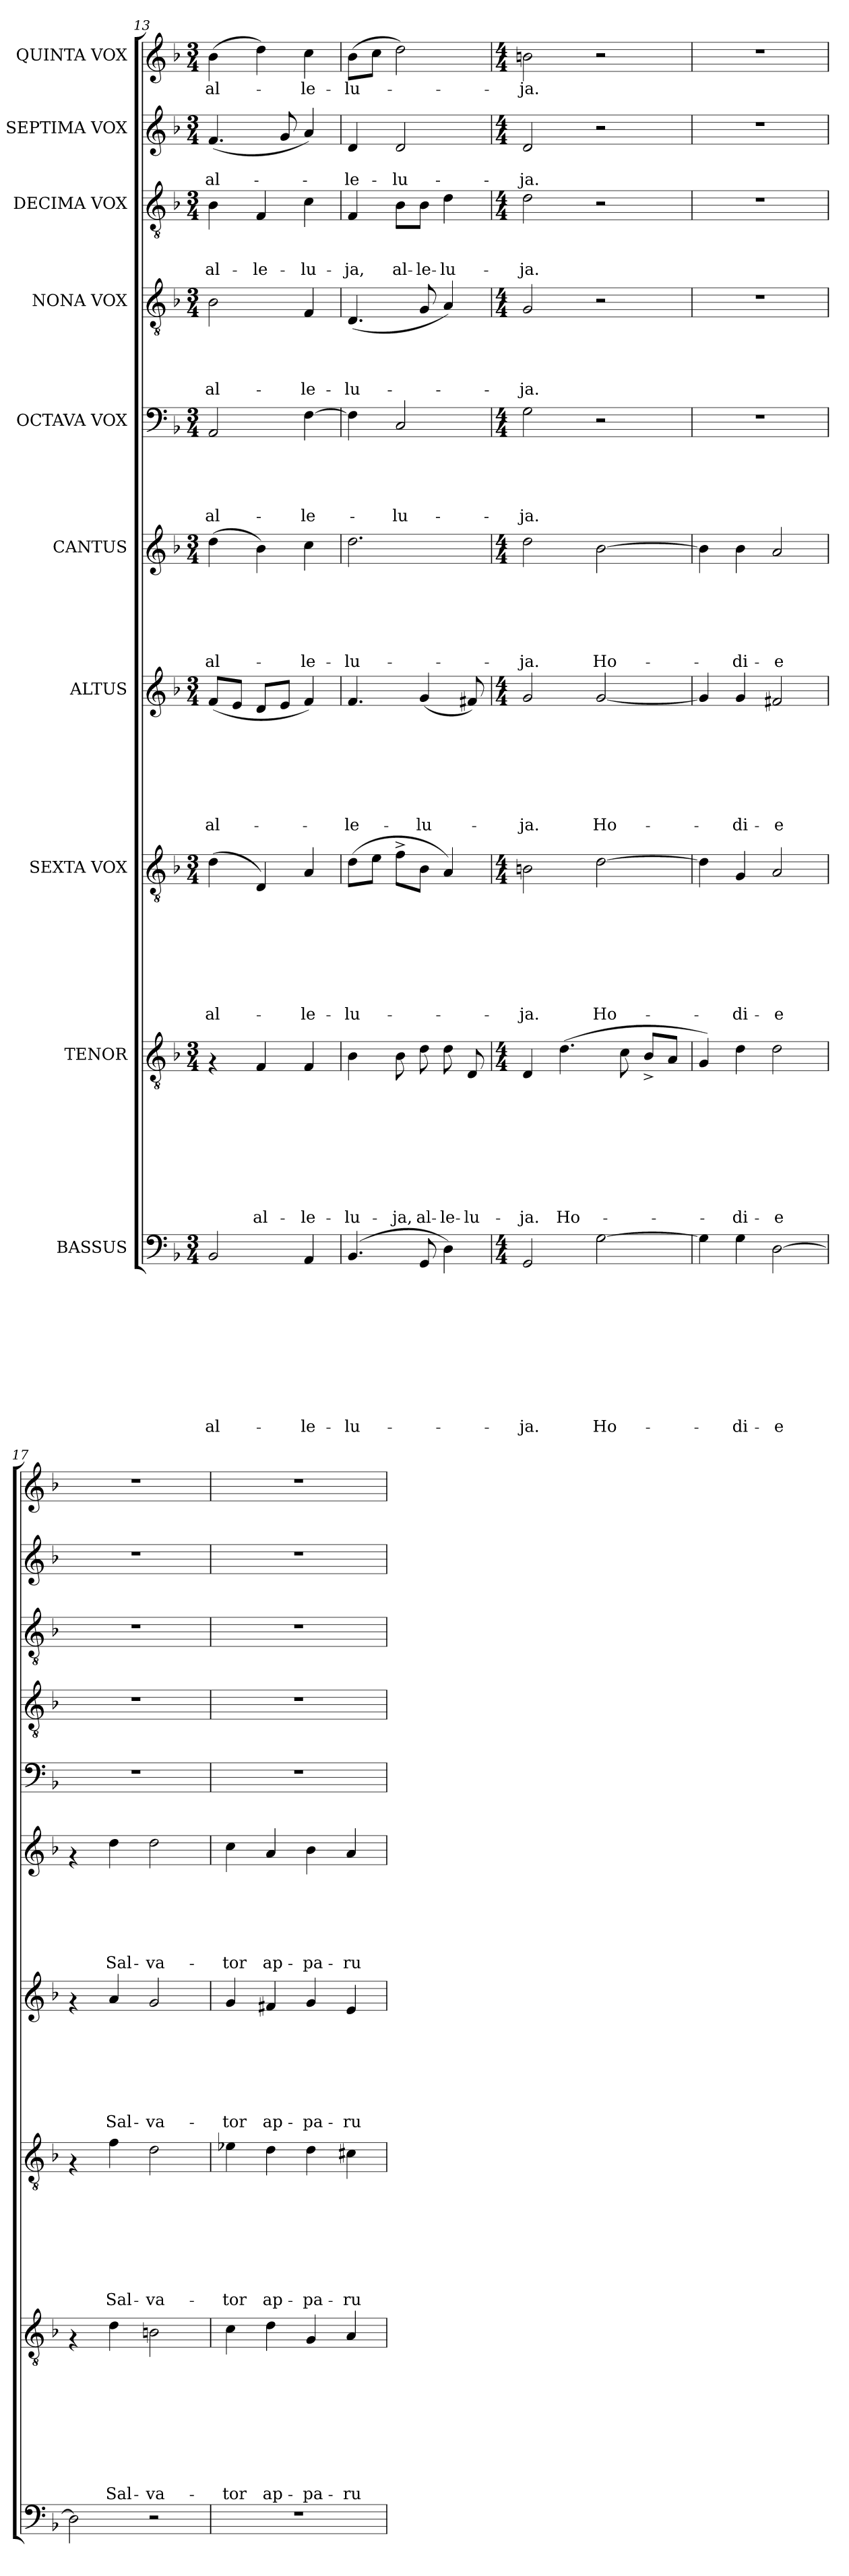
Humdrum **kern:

**kern	**text	**text	**text	**text	**text	**text	**text	**text	**text	**text	**kern	**text	**text	**text	**text	**text	**text	**text	**text	**text	**kern	**text	**text	**text	**text	**text	**text	**text	**text	**kern	**text	**text	**text	**text	**text	**text	**text	**kern	**text	**text	**text	**text	**text	**text	**kern	**text	**text	**text	**text	**text	**kern	**text	**text	**text	**text	**kern	**text	**text	**text	**kern	**text	**text	**kern	**text
*part10	*part10	*part10	*part10	*part10	*part10	*part10	*part10	*part10	*part10	*part10	*part9	*part9	*part9	*part9	*part9	*part9	*part9	*part9	*part9	*part9	*part8	*part8	*part8	*part8	*part8	*part8	*part8	*part8	*part8	*part7	*part7	*part7	*part7	*part7	*part7	*part7	*part7	*part6	*part6	*part6	*part6	*part6	*part6	*part6	*part5	*part5	*part5	*part5	*part5	*part5	*part4	*part4	*part4	*part4	*part4	*part3	*part3	*part3	*part3	*part2	*part2	*part2	*part1	*part1
*staff10	*staff10	*staff10	*staff10	*staff10	*staff10	*staff10	*staff10	*staff10	*staff10	*staff10	*staff9	*staff9	*staff9	*staff9	*staff9	*staff9	*staff9	*staff9	*staff9	*staff9	*staff8	*staff8	*staff8	*staff8	*staff8	*staff8	*staff8	*staff8	*staff8	*staff7	*staff7	*staff7	*staff7	*staff7	*staff7	*staff7	*staff7	*staff6	*staff6	*staff6	*staff6	*staff6	*staff6	*staff6	*staff5	*staff5	*staff5	*staff5	*staff5	*staff5	*staff4	*staff4	*staff4	*staff4	*staff4	*staff3	*staff3	*staff3	*staff3	*staff2	*staff2	*staff2	*staff1	*staff1
*I"BASSUS	*	*	*	*	*	*	*	*	*	*	*I"TENOR	*	*	*	*	*	*	*	*	*	*I"SEXTA VOX	*	*	*	*	*	*	*	*	*I"ALTUS	*	*	*	*	*	*	*	*I"CANTUS	*	*	*	*	*	*	*I"OCTAVA VOX	*	*	*	*	*	*I"NONA VOX	*	*	*	*	*I"DECIMA VOX	*	*	*	*I"SEPTIMA VOX	*	*	*I"QUINTA VOX	*
*clefF4	*	*	*	*	*	*	*	*	*	*	*clefGv2	*	*	*	*	*	*	*	*	*	*clefGv2	*	*	*	*	*	*	*	*	*clefG2	*	*	*	*	*	*	*	*clefG2	*	*	*	*	*	*	*clefF4	*	*	*	*	*	*clefGv2	*	*	*	*	*clefGv2	*	*	*	*clefG2	*	*	*clefG2	*
*k[b-]	*	*	*	*	*	*	*	*	*	*	*k[b-]	*	*	*	*	*	*	*	*	*	*k[b-]	*	*	*	*	*	*	*	*	*k[b-]	*	*	*	*	*	*	*	*k[b-]	*	*	*	*	*	*	*k[b-]	*	*	*	*	*	*k[b-]	*	*	*	*	*k[b-]	*	*	*	*k[b-]	*	*	*k[b-]	*
*F:	*	*	*	*	*	*	*	*	*	*	*F:	*	*	*	*	*	*	*	*	*	*F:	*	*	*	*	*	*	*	*	*F:	*	*	*	*	*	*	*	*F:	*	*	*	*	*	*	*F:	*	*	*	*	*	*F:	*	*	*	*	*F:	*	*	*	*F:	*	*	*F:	*
*M3/4	*	*	*	*	*	*	*	*	*	*	*M3/4	*	*	*	*	*	*	*	*	*	*M3/4	*	*	*	*	*	*	*	*	*M3/4	*	*	*	*	*	*	*	*M3/4	*	*	*	*	*	*	*M3/4	*	*	*	*	*	*M3/4	*	*	*	*	*M3/4	*	*	*	*M3/4	*	*	*M3/4	*
=13	=13	=13	=13	=13	=13	=13	=13	=13	=13	=13	=13	=13	=13	=13	=13	=13	=13	=13	=13	=13	=13	=13	=13	=13	=13	=13	=13	=13	=13	=13	=13	=13	=13	=13	=13	=13	=13	=13	=13	=13	=13	=13	=13	=13	=13	=13	=13	=13	=13	=13	=13	=13	=13	=13	=13	=13	=13	=13	=13	=13	=13	=13	=13	=13
!	!	!	!	!	!	!	!	!	!	!LO:LY:b:rj	!	!	!	!	!	!	!	!	!	!	!	!	!	!	!	!	!	!	!LO:LY:b:rj	!	!	!	!	!	!	!	!LO:LY:b:rj	!	!	!	!	!	!	!LO:LY:b:rj	!	!	!	!	!	!LO:LY:b	!	!	!	!	!LO:LY:b	!	!	!	!LO:LY:b	!	!	!LO:LY:b	!	!LO:LY:b
2BB-/	.	.	.	.	.	.	.	.	.	al-	4rF	.	.	.	.	.	.	.	.	.	(>4d\	.	.	.	.	.	.	.	al-	(<8f/L	.	.	.	.	.	.	al-	(>4dd\	.	.	.	.	.	al-	2AA/	.	.	.	.	al-	2B-\	.	.	.	al-	4B-\	.	.	al-	(<4.f/	.	al-	(>4b-\	al-
.	.	.	.	.	.	.	.	.	.	.	.	.	.	.	.	.	.	.	.	.	.	.	.	.	.	.	.	.	.	8e/J	.	.	.	.	.	.	.	.	.	.	.	.	.	.	.	.	.	.	.	.	.	.	.	.	.	.	.	.	.	.	.	.	.	.
!	!	!	!	!	!	!	!	!	!	!	!	!	!	!	!	!	!	!	!	!LO:LY:b	!	!	!	!	!	!	!	!	!	!	!	!	!	!	!	!	!	!	!	!	!	!	!	!	!	!	!	!	!	!	!	!	!	!	!	!	!	!	!LO:LY:b	!	!	!	!	!
.	.	.	.	.	.	.	.	.	.	.	4F/	.	.	.	.	.	.	.	.	al-	4D/)	.	.	.	.	.	.	.	.	8d/L	.	.	.	.	.	.	.	4b-\)	.	.	.	.	.	.	.	.	.	.	.	.	.	.	.	.	.	4F/	.	.	-le-	.	.	.	4dd\)	.
.	.	.	.	.	.	.	.	.	.	.	.	.	.	.	.	.	.	.	.	.	.	.	.	.	.	.	.	.	.	8e/J	.	.	.	.	.	.	.	.	.	.	.	.	.	.	.	.	.	.	.	.	.	.	.	.	.	.	.	.	.	8g/	.	.	.	.
!	!	!	!	!	!	!	!	!	!	!LO:LY:b:rj	!	!	!	!	!	!	!	!	!	!LO:LY:b	!	!	!	!	!	!	!	!	!LO:LY:b:rj	!	!	!	!	!	!	!	!	!	!	!	!	!	!	!LO:LY:b:rj	!	!	!	!	!	!LO:LY:b	!	!	!	!	!LO:LY:b	!	!	!	!LO:LY:b	!	!	!	!	!LO:LY:b
4AA/	.	.	.	.	.	.	.	.	.	-le-	4F/	.	.	.	.	.	.	.	.	-le-	4A/	.	.	.	.	.	.	.	-le-	4f/)	.	.	.	.	.	.	.	4cc\	.	.	.	.	.	-le-	[>4F\	.	.	.	.	-le-	4F/	.	.	.	-le-	4c\	.	.	-lu-	4a/)	.	.	4cc\	-le-
!!LO:PB:g=z
=14	=14	=14	=14	=14	=14	=14	=14	=14	=14	=14	=14	=14	=14	=14	=14	=14	=14	=14	=14	=14	=14	=14	=14	=14	=14	=14	=14	=14	=14	=14	=14	=14	=14	=14	=14	=14	=14	=14	=14	=14	=14	=14	=14	=14	=14	=14	=14	=14	=14	=14	=14	=14	=14	=14	=14	=14	=14	=14	=14	=14	=14	=14	=14	=14
!	!	!	!	!	!	!	!	!	!	!LO:LY:b:rj	!	!	!	!	!	!	!	!	!	!LO:LY:b	!	!	!	!	!	!	!	!	!LO:LY:b:rj	!	!	!	!	!	!	!	!LO:LY:b:rj	!	!	!	!	!	!	!LO:LY:b:rj	!	!	!	!	!	!	!	!	!	!	!LO:LY:b	!	!	!	!LO:LY:b	!	!	!LO:LY:b	!	!LO:LY:b
(4.BB-/	.	.	.	.	.	.	.	.	.	-lu-	4B-\	.	.	.	.	.	.	.	.	-lu-	(>8d\L	.	.	.	.	.	.	.	-lu-	4.f/	.	.	.	.	.	.	-le-	2.dd\	.	.	.	.	.	-lu-	4F\]	.	.	.	.	.	(<4.D/	.	.	.	-lu-	4F/	.	.	-ja,	4d/	.	-le-	(>8b-\L	-lu-
.	.	.	.	.	.	.	.	.	.	.	.	.	.	.	.	.	.	.	.	.	8e\J	.	.	.	.	.	.	.	.	.	.	.	.	.	.	.	.	.	.	.	.	.	.	.	.	.	.	.	.	.	.	.	.	.	.	.	.	.	.	.	.	.	8cc\J	.
!	!	!	!	!	!	!	!	!	!	!	!	!	!	!	!	!	!	!	!	!LO:LY:b	!	!	!	!	!	!	!	!	!	!	!	!	!	!	!	!	!	!	!	!	!	!	!	!	!	!	!	!	!	!LO:LY:b	!	!	!	!	!	!	!	!	!LO:LY:b	!	!	!LO:LY:b	!	!
.	.	.	.	.	.	.	.	.	.	.	8B-\	.	.	.	.	.	.	.	.	-ja,	8f^>\L	.	.	.	.	.	.	.	.	.	.	.	.	.	.	.	.	.	.	.	.	.	.	.	2C/	.	.	.	.	-lu-	.	.	.	.	.	8B-\L	.	.	al-	2d/	.	-lu-	2dd\)	.
!	!	!	!	!	!	!	!	!	!	!	!	!	!	!	!	!	!	!	!	!LO:LY:b	!	!	!	!	!	!	!	!	!	!	!	!	!	!	!	!	!LO:LY:b:rj	!	!	!	!	!	!	!	!	!	!	!	!	!	!	!	!	!	!	!	!	!	!LO:LY:b	!	!	!	!	!
8GG/	.	.	.	.	.	.	.	.	.	.	8d\	.	.	.	.	.	.	.	.	al-	8B-\J	.	.	.	.	.	.	.	.	(<4g/	.	.	.	.	.	.	-lu-	.	.	.	.	.	.	.	.	.	.	.	.	.	8G/	.	.	.	.	8B-\J	.	.	-le-	.	.	.	.	.
!	!	!	!	!	!	!	!	!	!	!	!	!	!	!	!	!	!	!	!	!LO:LY:b	!	!	!	!	!	!	!	!	!	!	!	!	!	!	!	!	!	!	!	!	!	!	!	!	!	!	!	!	!	!	!	!	!	!	!	!	!	!	!LO:LY:b	!	!	!	!	!
4D\)	.	.	.	.	.	.	.	.	.	.	8d\	.	.	.	.	.	.	.	.	-le-	4A/)	.	.	.	.	.	.	.	.	.	.	.	.	.	.	.	.	.	.	.	.	.	.	.	.	.	.	.	.	.	4A/)	.	.	.	.	4d\	.	.	-lu-	.	.	.	.	.
!	!	!	!	!	!	!	!	!	!	!	!	!	!	!	!	!	!	!	!	!LO:LY:b	!	!	!	!	!	!	!	!	!	!	!	!	!	!	!	!	!	!	!	!	!	!	!	!	!	!	!	!	!	!	!	!	!	!	!	!	!	!	!	!	!	!	!	!
.	.	.	.	.	.	.	.	.	.	.	8D/	.	.	.	.	.	.	.	.	-lu-	.	.	.	.	.	.	.	.	.	8f#X/)	.	.	.	.	.	.	.	.	.	.	.	.	.	.	.	.	.	.	.	.	.	.	.	.	.	.	.	.	.	.	.	.	.	.
=15	=15	=15	=15	=15	=15	=15	=15	=15	=15	=15	=15	=15	=15	=15	=15	=15	=15	=15	=15	=15	=15	=15	=15	=15	=15	=15	=15	=15	=15	=15	=15	=15	=15	=15	=15	=15	=15	=15	=15	=15	=15	=15	=15	=15	=15	=15	=15	=15	=15	=15	=15	=15	=15	=15	=15	=15	=15	=15	=15	=15	=15	=15	=15	=15
*M4/4	*	*	*	*	*	*	*	*	*	*	*M4/4	*	*	*	*	*	*	*	*	*	*M4/4	*	*	*	*	*	*	*	*	*M4/4	*	*	*	*	*	*	*	*M4/4	*	*	*	*	*	*	*M4/4	*	*	*	*	*	*M4/4	*	*	*	*	*M4/4	*	*	*	*M4/4	*	*	*M4/4	*
!	!	!	!	!	!	!	!	!	!	!LO:LY:b:rj	!	!	!	!	!	!	!	!	!	!LO:LY:b	!	!	!	!	!	!	!	!	!LO:LY:b:rj	!	!	!	!	!	!	!	!LO:LY:b:rj	!	!	!	!	!	!	!LO:LY:b:rj	!	!	!	!	!	!LO:LY:b	!	!	!	!	!LO:LY:b	!	!	!	!LO:LY:b	!	!	!LO:LY:b	!	!LO:LY:b
2GG/	.	.	.	.	.	.	.	.	.	-ja.	4D/	.	.	.	.	.	.	.	.	-ja.	2Bn\	.	.	.	.	.	.	.	-ja.	2g/	.	.	.	.	.	.	-ja.	2dd\	.	.	.	.	.	-ja.	2G\	.	.	.	.	-ja.	2G/	.	.	.	-ja.	2d\	.	.	-ja.	2d/	.	-ja.	2bn\	-ja.
!	!	!	!	!	!	!	!	!	!	!	!	!	!	!	!	!	!	!	!	!LO:LY:b	!	!	!	!	!	!	!	!	!	!	!	!	!	!	!	!	!	!	!	!	!	!	!	!	!	!	!	!	!	!	!	!	!	!	!	!	!	!	!	!	!	!	!	!
.	.	.	.	.	.	.	.	.	.	.	(>4.d\	.	.	.	.	.	.	.	.	Ho-	.	.	.	.	.	.	.	.	.	.	.	.	.	.	.	.	.	.	.	.	.	.	.	.	.	.	.	.	.	.	.	.	.	.	.	.	.	.	.	.	.	.	.	.
!	!	!	!	!	!	!	!	!	!	!LO:LY:b:rj	!	!	!	!	!	!	!	!	!	!	!	!	!	!	!	!	!	!	!LO:LY:b:rj	!	!	!	!	!	!	!	!LO:LY:b:rj	!	!	!	!	!	!	!LO:LY:b:rj	!	!	!	!	!	!	!	!	!	!	!	!	!	!	!	!	!	!	!	!
[>2G\	.	.	.	.	.	.	.	.	.	Ho-	.	.	.	.	.	.	.	.	.	.	[>2d\	.	.	.	.	.	.	.	Ho-	[<2g/	.	.	.	.	.	.	Ho-	[>2b-\	.	.	.	.	.	Ho-	2r	.	.	.	.	.	2r	.	.	.	.	2r	.	.	.	2r	.	.	2r	.
.	.	.	.	.	.	.	.	.	.	.	8c\	.	.	.	.	.	.	.	.	.	.	.	.	.	.	.	.	.	.	.	.	.	.	.	.	.	.	.	.	.	.	.	.	.	.	.	.	.	.	.	.	.	.	.	.	.	.	.	.	.	.	.	.	.
.	.	.	.	.	.	.	.	.	.	.	8B-^</L	.	.	.	.	.	.	.	.	.	.	.	.	.	.	.	.	.	.	.	.	.	.	.	.	.	.	.	.	.	.	.	.	.	.	.	.	.	.	.	.	.	.	.	.	.	.	.	.	.	.	.	.	.
.	.	.	.	.	.	.	.	.	.	.	8A/J	.	.	.	.	.	.	.	.	.	.	.	.	.	.	.	.	.	.	.	.	.	.	.	.	.	.	.	.	.	.	.	.	.	.	.	.	.	.	.	.	.	.	.	.	.	.	.	.	.	.	.	.	.
=16	=16	=16	=16	=16	=16	=16	=16	=16	=16	=16	=16	=16	=16	=16	=16	=16	=16	=16	=16	=16	=16	=16	=16	=16	=16	=16	=16	=16	=16	=16	=16	=16	=16	=16	=16	=16	=16	=16	=16	=16	=16	=16	=16	=16	=16	=16	=16	=16	=16	=16	=16	=16	=16	=16	=16	=16	=16	=16	=16	=16	=16	=16	=16	=16
4G\]	.	.	.	.	.	.	.	.	.	.	4G/)	.	.	.	.	.	.	.	.	.	4d\]	.	.	.	.	.	.	.	.	4g/]	.	.	.	.	.	.	.	4b-\]	.	.	.	.	.	.	1r	.	.	.	.	.	1r	.	.	.	.	1r	.	.	.	1r	.	.	1r	.
!	!	!	!	!	!	!	!	!	!	!LO:LY:b:rj	!	!	!	!	!	!	!	!	!	!LO:LY:b	!	!	!	!	!	!	!	!	!LO:LY:b:rj	!	!	!	!	!	!	!	!LO:LY:b:rj	!	!	!	!	!	!	!LO:LY:b:rj	!	!	!	!	!	!	!	!	!	!	!	!	!	!	!	!	!	!	!	!
4G\	.	.	.	.	.	.	.	.	.	-di-	4d\	.	.	.	.	.	.	.	.	-di-	4G/	.	.	.	.	.	.	.	-di-	4g/	.	.	.	.	.	.	-di-	4b-\	.	.	.	.	.	-di-	.	.	.	.	.	.	.	.	.	.	.	.	.	.	.	.	.	.	.	.
!	!	!	!	!	!	!	!	!	!	!LO:LY:b:rj	!	!	!	!	!	!	!	!	!	!LO:LY:b	!	!	!	!	!	!	!	!	!LO:LY:b:rj	!	!	!	!	!	!	!	!LO:LY:b:rj	!	!	!	!	!	!	!LO:LY:b:rj	!	!	!	!	!	!	!	!	!	!	!	!	!	!	!	!	!	!	!	!
[>2D\	.	.	.	.	.	.	.	.	.	-e	2d\	.	.	.	.	.	.	.	.	-e	2A/	.	.	.	.	.	.	.	-e	2f#X/	.	.	.	.	.	.	-e	2a/	.	.	.	.	.	-e	.	.	.	.	.	.	.	.	.	.	.	.	.	.	.	.	.	.	.	.
=17	=17	=17	=17	=17	=17	=17	=17	=17	=17	=17	=17	=17	=17	=17	=17	=17	=17	=17	=17	=17	=17	=17	=17	=17	=17	=17	=17	=17	=17	=17	=17	=17	=17	=17	=17	=17	=17	=17	=17	=17	=17	=17	=17	=17	=17	=17	=17	=17	=17	=17	=17	=17	=17	=17	=17	=17	=17	=17	=17	=17	=17	=17	=17	=17
2D\]	.	.	.	.	.	.	.	.	.	.	4rF	.	.	.	.	.	.	.	.	.	4rF	.	.	.	.	.	.	.	.	4rf	.	.	.	.	.	.	.	4rf	.	.	.	.	.	.	1r	.	.	.	.	.	1r	.	.	.	.	1r	.	.	.	1r	.	.	1r	.
!	!	!	!	!	!	!	!	!	!	!	!	!	!	!	!	!	!	!	!	!LO:LY:b	!	!	!	!	!	!	!	!	!LO:LY:b:rj	!	!	!	!	!	!	!	!LO:LY:b:rj	!	!	!	!	!	!	!LO:LY:b:rj	!	!	!	!	!	!	!	!	!	!	!	!	!	!	!	!	!	!	!	!
.	.	.	.	.	.	.	.	.	.	.	4d\	.	.	.	.	.	.	.	.	Sal-	4f\	.	.	.	.	.	.	.	Sal-	4a/	.	.	.	.	.	.	Sal-	4dd\	.	.	.	.	.	Sal-	.	.	.	.	.	.	.	.	.	.	.	.	.	.	.	.	.	.	.	.
!	!	!	!	!	!	!	!	!	!	!	!	!	!	!	!	!	!	!	!	!LO:LY:b	!	!	!	!	!	!	!	!	!LO:LY:b:rj	!	!	!	!	!	!	!	!LO:LY:b:rj	!	!	!	!	!	!	!LO:LY:b:rj	!	!	!	!	!	!	!	!	!	!	!	!	!	!	!	!	!	!	!	!
2r	.	.	.	.	.	.	.	.	.	.	2Bn\	.	.	.	.	.	.	.	.	-va-	2d\	.	.	.	.	.	.	.	-va-	2g/	.	.	.	.	.	.	-va-	2dd\	.	.	.	.	.	-va-	.	.	.	.	.	.	.	.	.	.	.	.	.	.	.	.	.	.	.	.
=18	=18	=18	=18	=18	=18	=18	=18	=18	=18	=18	=18	=18	=18	=18	=18	=18	=18	=18	=18	=18	=18	=18	=18	=18	=18	=18	=18	=18	=18	=18	=18	=18	=18	=18	=18	=18	=18	=18	=18	=18	=18	=18	=18	=18	=18	=18	=18	=18	=18	=18	=18	=18	=18	=18	=18	=18	=18	=18	=18	=18	=18	=18	=18	=18
!	!	!	!	!	!	!	!	!	!	!	!	!	!	!	!	!	!	!	!	!LO:LY:b	!	!	!	!	!	!	!	!	!LO:LY:b:rj	!	!	!	!	!	!	!	!LO:LY:b:rj	!	!	!	!	!	!	!LO:LY:b:rj	!	!	!	!	!	!	!	!	!	!	!	!	!	!	!	!	!	!	!	!
1r	.	.	.	.	.	.	.	.	.	.	4c\	.	.	.	.	.	.	.	.	-tor	4e-X\	.	.	.	.	.	.	.	-tor	4g/	.	.	.	.	.	.	-tor	4cc\	.	.	.	.	.	-tor	1r	.	.	.	.	.	1r	.	.	.	.	1r	.	.	.	1r	.	.	1r	.
!	!	!	!	!	!	!	!	!	!	!	!	!	!	!	!	!	!	!	!	!LO:LY:b	!	!	!	!	!	!	!	!	!LO:LY:b:rj	!	!	!	!	!	!	!	!LO:LY:b:rj	!	!	!	!	!	!	!LO:LY:b:rj	!	!	!	!	!	!	!	!	!	!	!	!	!	!	!	!	!	!	!	!
.	.	.	.	.	.	.	.	.	.	.	4d\	.	.	.	.	.	.	.	.	ap-	4d\	.	.	.	.	.	.	.	ap-	4f#X/	.	.	.	.	.	.	ap-	4a/	.	.	.	.	.	ap-	.	.	.	.	.	.	.	.	.	.	.	.	.	.	.	.	.	.	.	.
!	!	!	!	!	!	!	!	!	!	!	!	!	!	!	!	!	!	!	!	!LO:LY:b	!	!	!	!	!	!	!	!	!LO:LY:b:rj	!	!	!	!	!	!	!	!LO:LY:b:rj	!	!	!	!	!	!	!LO:LY:b:rj	!	!	!	!	!	!	!	!	!	!	!	!	!	!	!	!	!	!	!	!
.	.	.	.	.	.	.	.	.	.	.	4G/	.	.	.	.	.	.	.	.	-pa-	4d\	.	.	.	.	.	.	.	-pa-	4g/	.	.	.	.	.	.	-pa-	4b-\	.	.	.	.	.	-pa-	.	.	.	.	.	.	.	.	.	.	.	.	.	.	.	.	.	.	.	.
!	!	!	!	!	!	!	!	!	!	!	!	!	!	!	!	!	!	!	!	!LO:LY:b	!	!	!	!	!	!	!	!	!LO:LY:b:rj	!	!	!	!	!	!	!	!LO:LY:b:rj	!	!	!	!	!	!	!LO:LY:b:rj	!	!	!	!	!	!	!	!	!	!	!	!	!	!	!	!	!	!	!	!
.	.	.	.	.	.	.	.	.	.	.	4A/	.	.	.	.	.	.	.	.	-ru-	4c#X\	.	.	.	.	.	.	.	-ru-	4e/	.	.	.	.	.	.	-ru-	4a/	.	.	.	.	.	-ru-	.	.	.	.	.	.	.	.	.	.	.	.	.	.	.	.	.	.	.	.
=	=	=	=	=	=	=	=	=	=	=	=	=	=	=	=	=	=	=	=	=	=	=	=	=	=	=	=	=	=	=	=	=	=	=	=	=	=	=	=	=	=	=	=	=	=	=	=	=	=	=	=	=	=	=	=	=	=	=	=	=	=	=	=	=
*-	*-	*-	*-	*-	*-	*-	*-	*-	*-	*-	*-	*-	*-	*-	*-	*-	*-	*-	*-	*-	*-	*-	*-	*-	*-	*-	*-	*-	*-	*-	*-	*-	*-	*-	*-	*-	*-	*-	*-	*-	*-	*-	*-	*-	*-	*-	*-	*-	*-	*-	*-	*-	*-	*-	*-	*-	*-	*-	*-	*-	*-	*-	*-	*-
